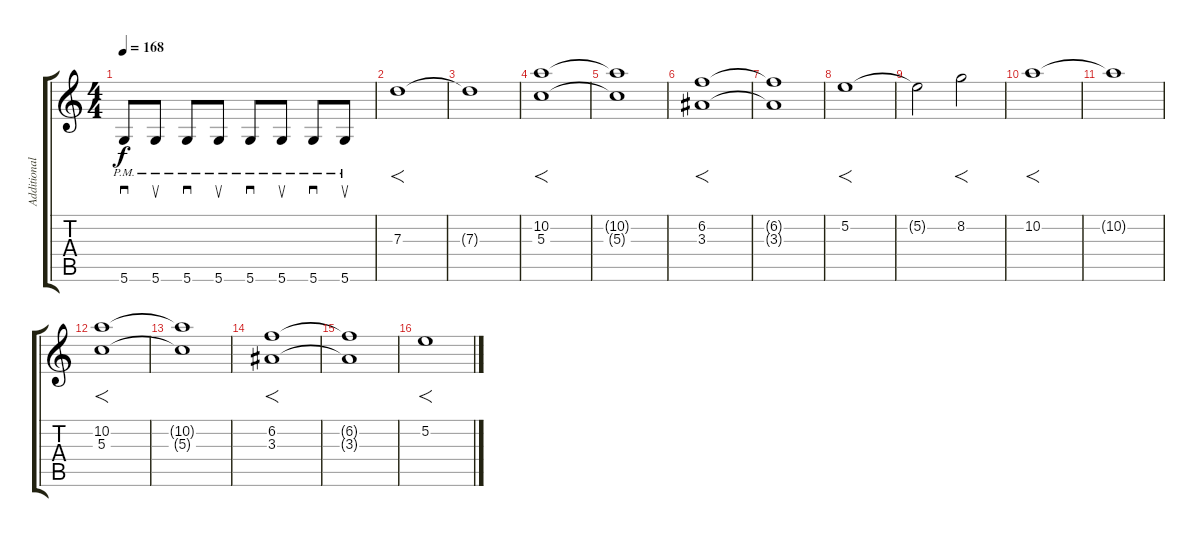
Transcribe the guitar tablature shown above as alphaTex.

\track ("Additional Guitar" "Additional") {instrument distortionguitar}
\staff {score tabs}
\tuning (E4 B3 G3 D3 A2 D2) {hide}
\ts (4 4)
\tempo 168
\clef g2
\ks c
5.6{pm}.8{sd dy f} 5.6{pm}.8{su} 5.6{pm}.8{sd} 5.6{pm}.8{su} 5.6{pm}.8{sd} 5.6{pm}.8{su} 5.6{pm}.8{sd} 5.6{pm}.8{su} |
7.3.1{f volume 13 instrument overdrivenguitar} |
7.3{t}.1 |
(10.2 5.3).1{f} |
(10.2{t} 5.3{t}).1 |
(6.2 3.3).1{f} |
(6.2{t} 3.3{t}).1 |
5.2.1{f} |
5.2{t}.2 8.2.2{f} |
10.2.1{f} |
10.2{t}.1 |
(10.2 5.3).1{f} |
(10.2{t} 5.3{t}).1 |
(6.2 3.3).1{f} |
(6.2{t} 3.3{t}).1 |
5.2.1{f}
